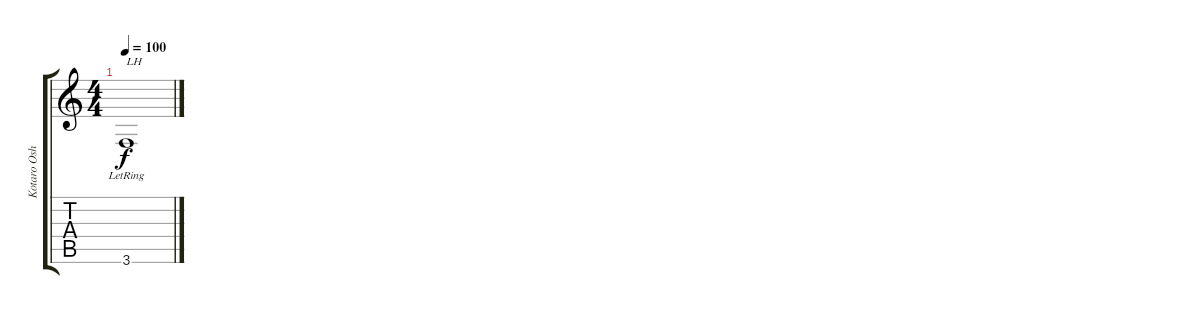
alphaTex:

\track ("Kotaro Oshio" "Kotaro Osh") {instrument acousticguitarsteel}
\staff {score tabs}
\tuning (C4 A3 G3 D3 A2 D2) {hide}
\ts (4 4)
\tempo 100
\clef g2
\ks c
3.6{lr}.1{txt "LH" dy f}
